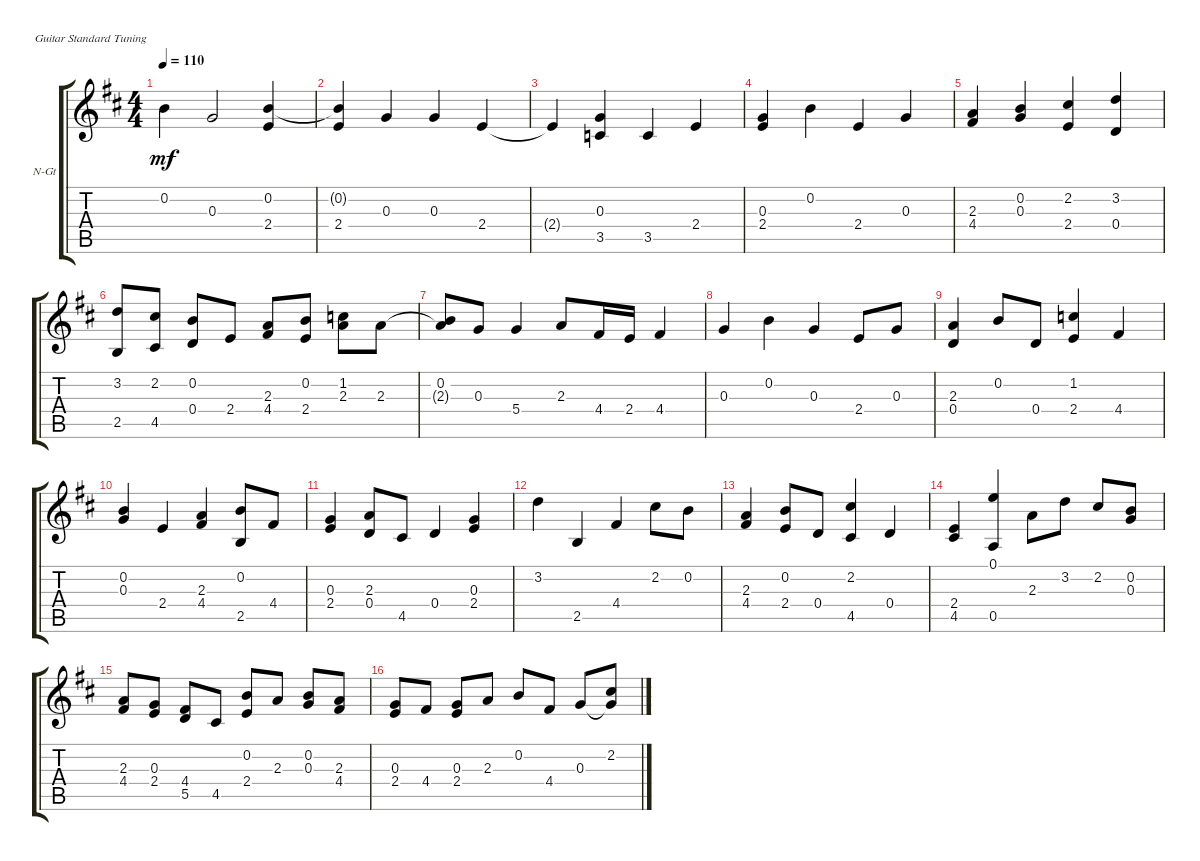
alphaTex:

\defaultSystemsLayout 4
\bracketExtendMode groupsimilarinstruments
\firstSystemTrackNameOrientation horizontal
\otherSystemsTrackNameOrientation horizontal
\track ("Nylon Guitar" "N-Gt") {instrument acousticguitarnylon}
\staff {score tabs}
\tuning (E4 B3 G3 D3 A2 E2)
\ts (4 4)
\tempo 110
\clef g2
\ks d
0.2.4{dy mf} 0.3.2 (2.4 0.2).4 |
(0.2{t} 2.4).4 0.3.4 0.3.4 2.4.4 |
2.4{t}.4 (0.3 3.5).4 3.5.4 2.4.4 |
(2.4 0.3).4 0.2.4 2.4.4 0.3.4 |
(2.3 4.4).4 (0.3 0.2).4 (2.2 2.4).4 (0.4 3.2).4 |
(3.2 2.5).8 (4.5 2.2).8 (0.2 0.4).8 2.4.8 (2.3 4.4).8 (2.4 0.2).8 (1.2 2.3).8 2.3.8 |
(2.3{t} 0.2).8 0.3.8 5.4.4 2.3.8 4.4.16 2.4.16 4.4.4 |
0.3.4 0.2.4 0.3.4 2.4.8 0.3.8 |
(2.3 0.4).4 0.2.8 0.4.8 (1.2 2.4).4 4.4.4 |
(0.2 0.3).4 2.4.4 (2.3 4.4).4 (0.2 2.5).8 4.4.8 |
(2.4 0.3).4 (2.3 0.4).8 4.5.8 0.4.4 (2.4 0.3).4 |
3.2.4 2.5.4 4.4.4 2.2.8 0.2.8 |
(2.3 4.4).4 (2.4 0.2).8 0.4.8 (4.5 2.2).4 0.4.4 |
(2.4 4.5).4 (0.5 0.1).4 2.3.8 3.2.8 2.2.8 (0.2 0.3).8 |
(2.3 4.4).8 (0.3 2.4).8 (4.4 5.5).8 4.5.8 (2.4 0.2).8 2.3.8 (0.2 0.3).8 (2.3 4.4).8 |
(2.4 0.3).8 4.4.8 (2.4 0.3).8 2.3.8 0.2.8 4.4.8 0.3.8 (2.2 0.3{t}).8
